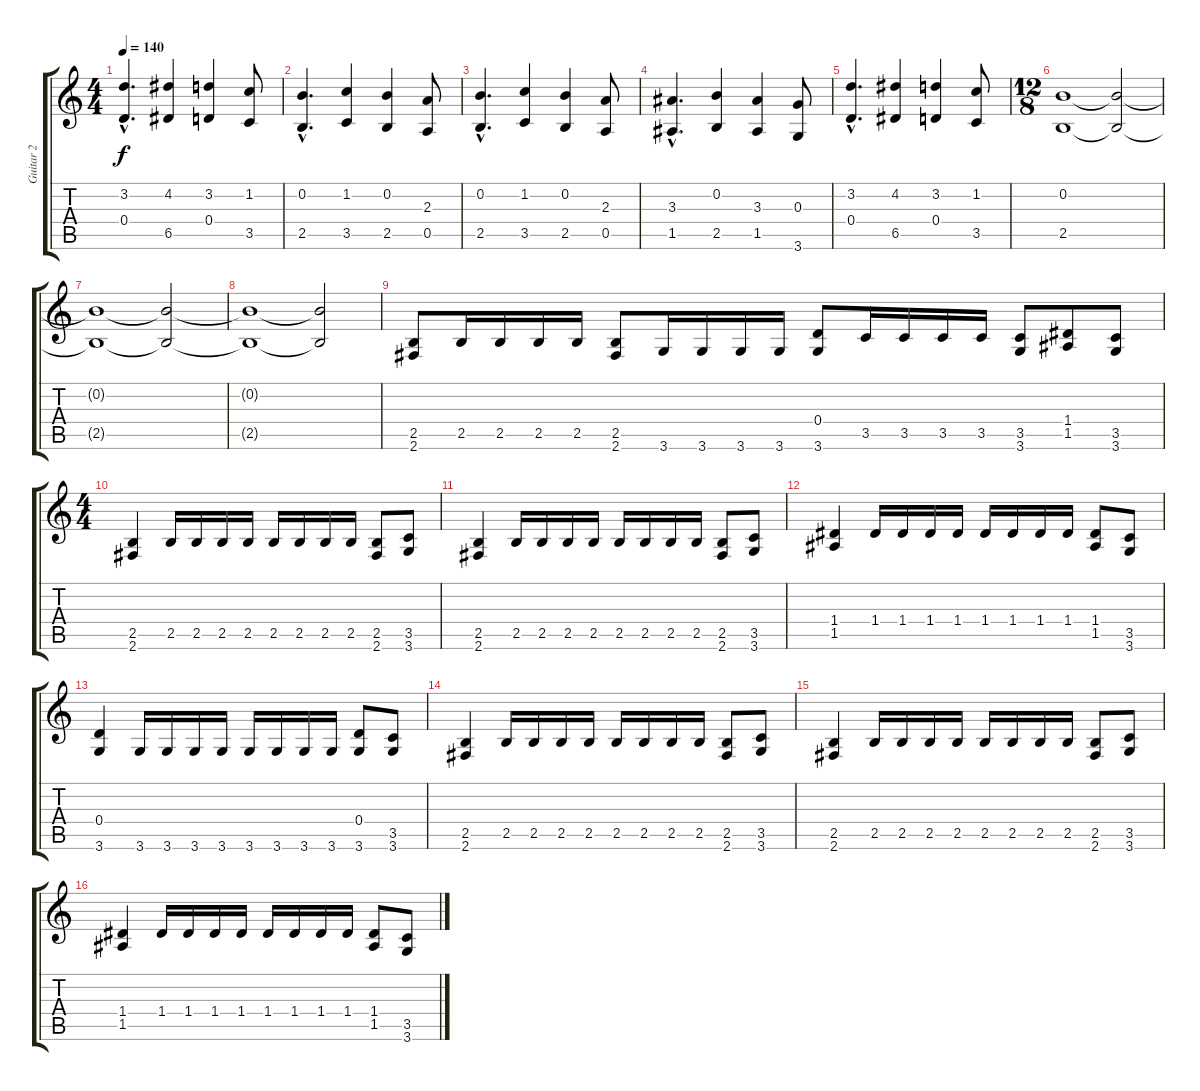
\track ("Guitar 2" "Guitar 2") {instrument overdrivenguitar}
\staff {score tabs}
\tuning (E4 B3 G3 D3 A2 E2) {hide}
\ts (4 4)
\tempo 140
\clef g2
\ks c
(3.2{hac} 0.4{hac}).4{d dy f} (4.2 6.5).4 (3.2 0.4).4 (1.2 3.5).8 |
(0.2{hac} 2.5{hac}).4{d} (1.2 3.5).4 (0.2 2.5).4 (2.3 0.5).8 |
(0.2{hac} 2.5{hac}).4{d} (1.2 3.5).4 (0.2 2.5).4 (2.3 0.5).8 |
(3.3{hac} 1.5{hac}).4{d} (0.2 2.5).4 (3.3 1.5).4 (0.3 3.6).8 |
(3.2{hac} 0.4{hac}).4{d} (4.2 6.5).4 (3.2 0.4).4 (1.2 3.5).8 |
\ts (12 8)
(0.2 2.5).1 (0.2{t} 2.5{t}).2 |
(0.2{t} 2.5{t}).1 (0.2{t} 2.5{t}).2 |
(0.2{t} 2.5{t}).1 (0.2{t} 2.5{t}).2 |
(2.5 2.6).8 2.5.16 2.5.16 2.5.16 2.5.16 (2.5 2.6).8 3.6.16 3.6.16 3.6.16 3.6.16 (0.4 3.6).8 3.5.16 3.5.16 3.5.16 3.5.16 (3.5 3.6).8 (1.4 1.5).8 (3.5 3.6).8 |
\ts (4 4)
(2.5 2.6).4 2.5.16 2.5.16 2.5.16 2.5.16 2.5.16 2.5.16 2.5.16 2.5.16 (2.5 2.6).8 (3.5 3.6).8 |
(2.5 2.6).4 2.5.16 2.5.16 2.5.16 2.5.16 2.5.16 2.5.16 2.5.16 2.5.16 (2.5 2.6).8 (3.5 3.6).8 |
(1.4 1.5).4 1.4.16 1.4.16 1.4.16 1.4.16 1.4.16 1.4.16 1.4.16 1.4.16 (1.4 1.5).8 (3.5 3.6).8 |
(0.4 3.6).4 3.6.16 3.6.16 3.6.16 3.6.16 3.6.16 3.6.16 3.6.16 3.6.16 (0.4 3.6).8 (3.5 3.6).8 |
(2.5 2.6).4 2.5.16 2.5.16 2.5.16 2.5.16 2.5.16 2.5.16 2.5.16 2.5.16 (2.5 2.6).8 (3.5 3.6).8 |
(2.5 2.6).4 2.5.16 2.5.16 2.5.16 2.5.16 2.5.16 2.5.16 2.5.16 2.5.16 (2.5 2.6).8 (3.5 3.6).8 |
(1.4 1.5).4 1.4.16 1.4.16 1.4.16 1.4.16 1.4.16 1.4.16 1.4.16 1.4.16 (1.4 1.5).8 (3.5 3.6).8
